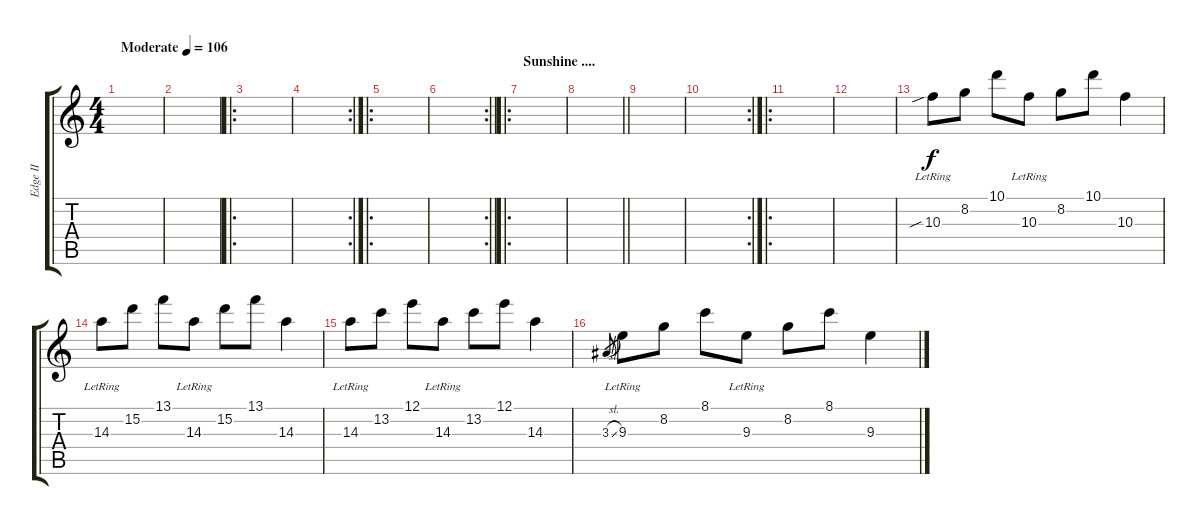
\track ("Edge II" "Edge II") {instrument distortionguitar}
\staff {score tabs}
\tuning (E4 B3 G3 D3 A2 E2) {hide}
\ts (4 4)
\tempo (106 "Moderate")
\clef g2
\ks c
|
|
\ro
|
\rc 2
|
\ro
|
\rc 2
\barLineRight lightlight
|
\ro
\section ("" "Sunshine ....")
|
\barLineRight lightlight
|
|
\rc 2
|
\ro
|
|
10.3{sib lr}.8{volume 8 balance 15 instrument distortionguitar} 8.2.8 10.1.8 10.3{lr}.8 8.2.8 10.1.8 10.3.4 |
14.3{lr}.8 15.2.8 13.1.8 14.3{lr}.8 15.2.8 13.1.8 14.3.4 |
14.3{lr}.8 13.2.8 12.1.8 14.3{lr}.8 13.2.8 12.1.8 14.3.4 |
3.3{sl}.8{gr} 9.3{lr}.8 8.2.8 8.1.8 9.3{lr}.8 8.2.8 8.1.8 9.3.4
